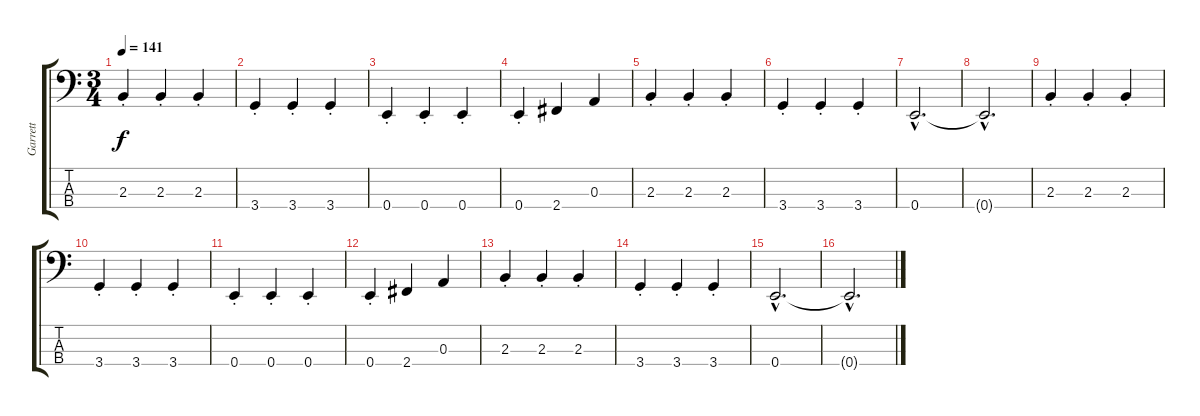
\track ("Garrett" "Garrett") {instrument electricbassfinger}
\staff {score tabs}
\tuning (G2 D2 A1 E1) {hide}
\ts (3 4)
\tempo 141
\clef f4
\ks c
2.3{st}.4{dy f} 2.3{st}.4 2.3{st}.4 |
3.4{st}.4 3.4{st}.4 3.4{st}.4 |
0.4{st}.4 0.4{st}.4 0.4{st}.4 |
0.4{st}.4 2.4.4 0.3.4 |
2.3{st}.4 2.3{st}.4 2.3{st}.4 |
3.4{st}.4 3.4{st}.4 3.4{st}.4 |
0.4{hac}.2{d} |
0.4{hac t}.2{d} |
2.3{st}.4 2.3{st}.4 2.3{st}.4 |
3.4{st}.4 3.4{st}.4 3.4{st}.4 |
0.4{st}.4 0.4{st}.4 0.4{st}.4 |
0.4{st}.4 2.4.4 0.3.4 |
2.3{st}.4 2.3{st}.4 2.3{st}.4 |
3.4{st}.4 3.4{st}.4 3.4{st}.4 |
0.4{hac}.2{d} |
0.4{hac t}.2{d}
